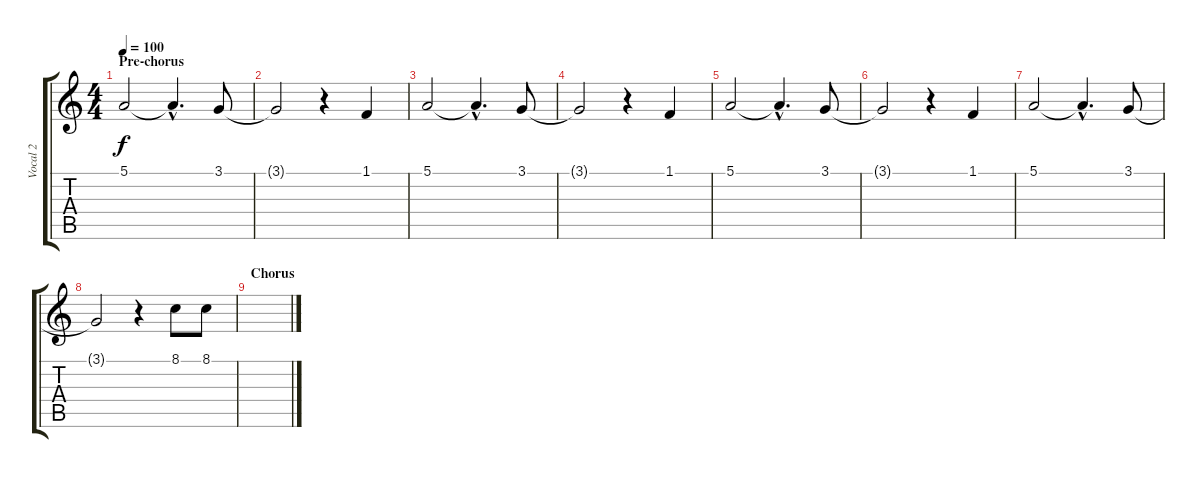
\track ("Vocal 2" "Vocal 2") {instrument pad2warm}
\staff {score tabs}
\tuning (E4 B3 G3 D3 A2 E2) {hide}
\ts (4 4)
\section ("" "Pre-chorus")
\tempo 100
\clef g2
\ks c
5.1.2{dy f} 5.1{hac t}.4{d} 3.1.8 |
3.1{t}.2 r.4 1.1.4 |
5.1.2 5.1{hac t}.4{d} 3.1.8 |
3.1{t}.2 r.4 1.1.4 |
5.1.2 5.1{hac t}.4{d} 3.1.8 |
3.1{t}.2 r.4 1.1.4 |
5.1.2 5.1{hac t}.4{d} 3.1.8 |
3.1{t}.2 r.4 8.1.8 8.1.8 |
\section ("" "Chorus")
